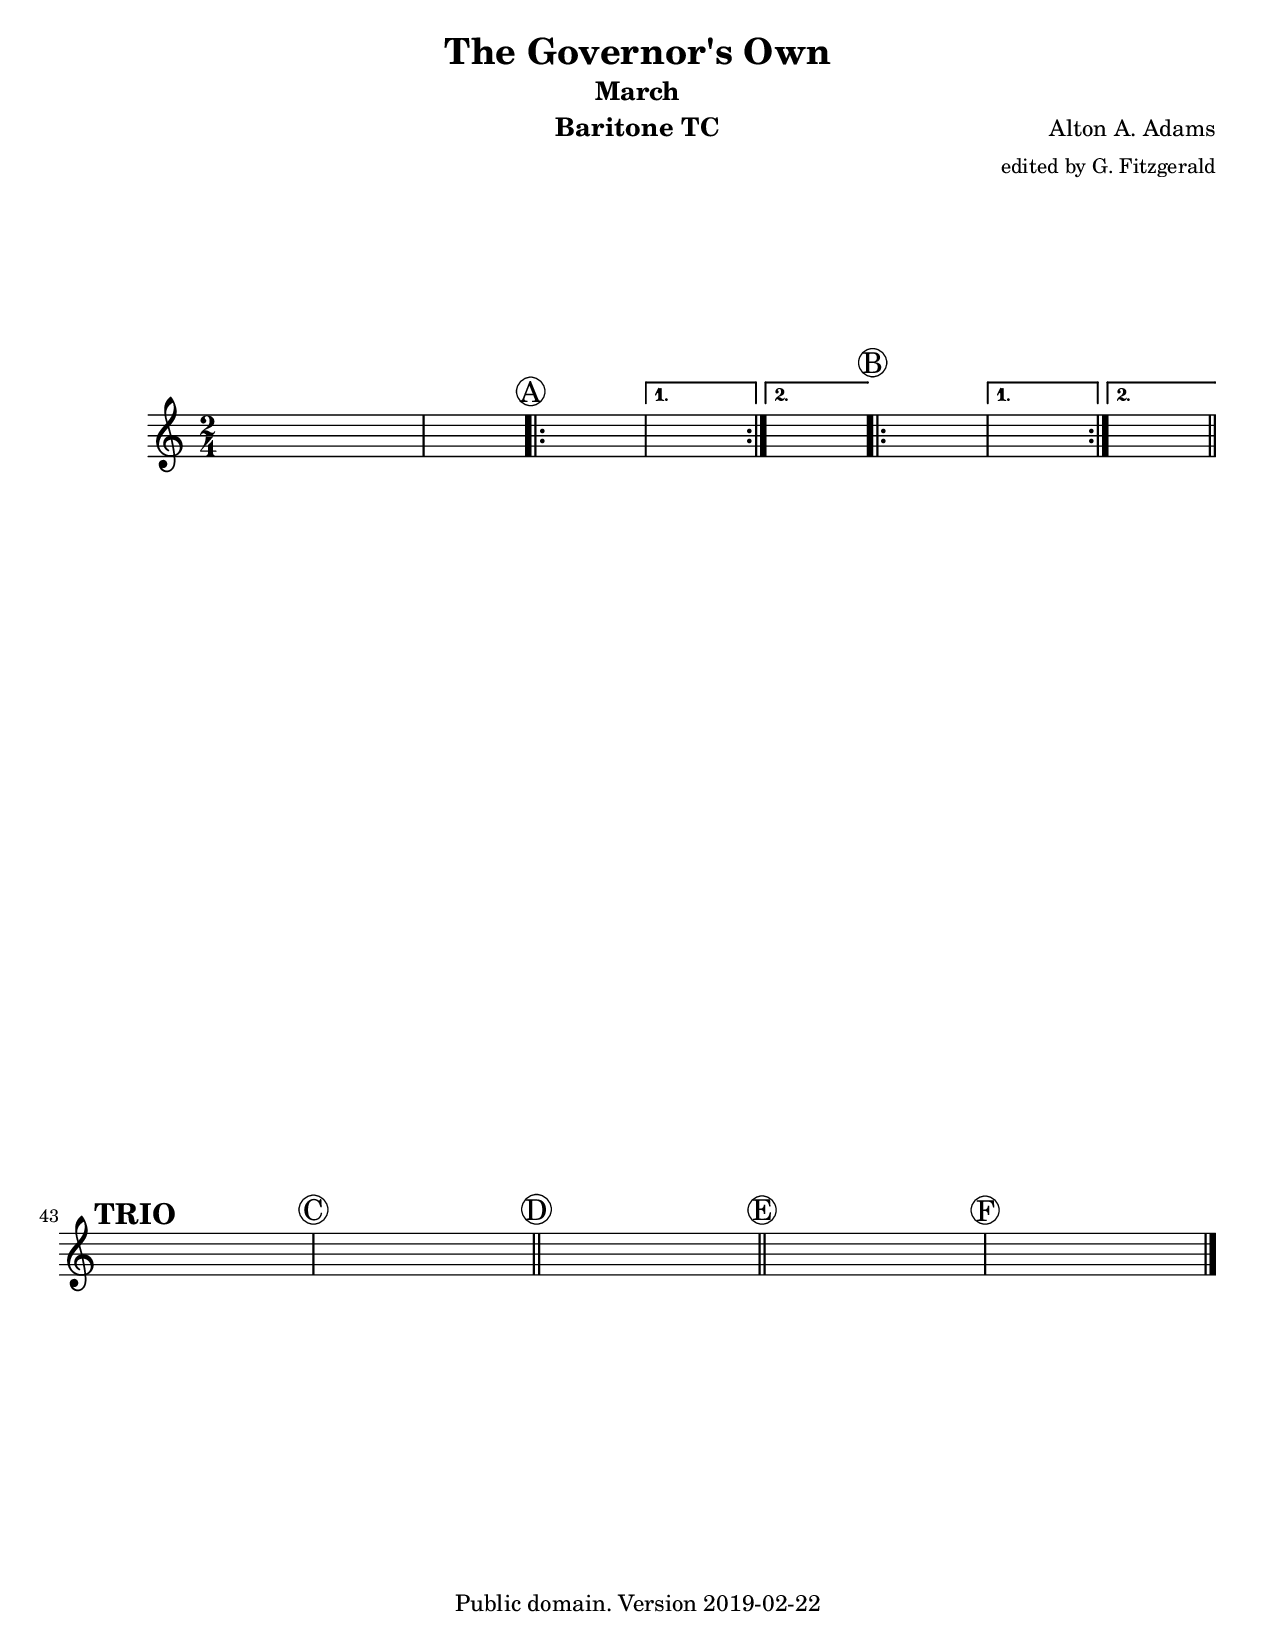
\version "2.18.2"
\include "GovernorsOwn.ly"

\paper {
  #(set-paper-size "letter")
  ragged-last-bottom = ##f
  ragged-bottom = ##f
}

\header {
  instrument = "Baritone TC"
}

\score {
  \new Staff  { 
    \set Staff.midiInstrument = "trombone"

    \clef treble
    << \rehearsalMarks 
       \baritoneTC >>
  }
  
  \layout { }
  \midi {
    \tempo 4 = 120
  }
}